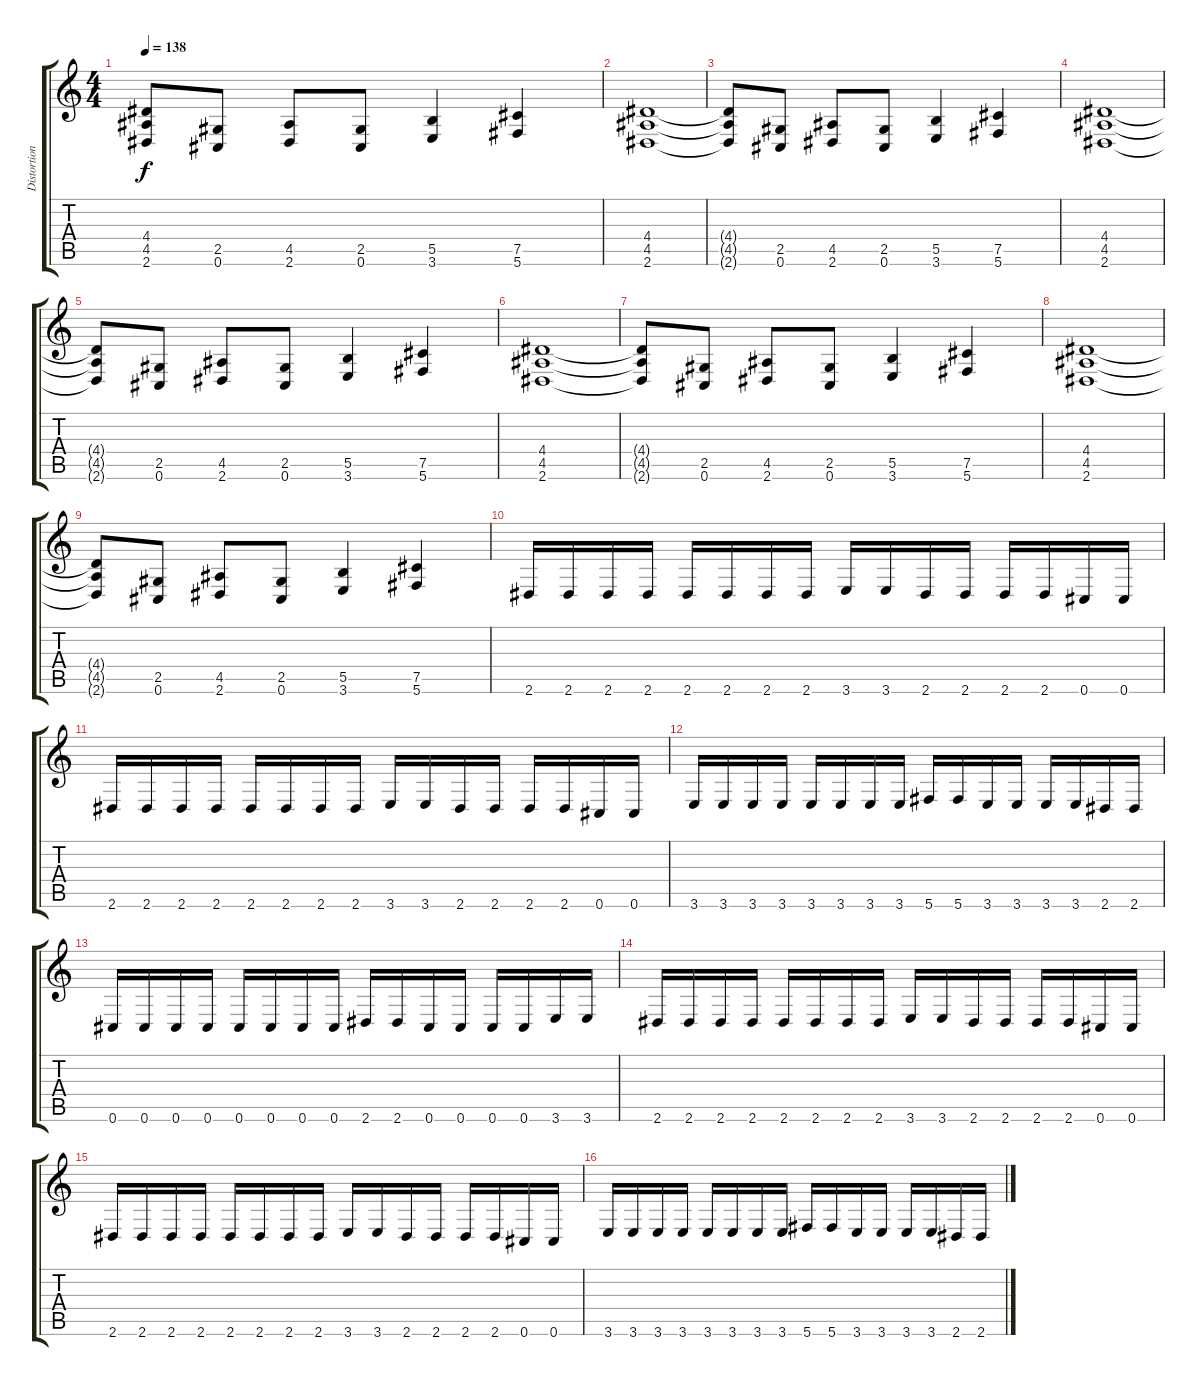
\track ("Distortion guitar 1" "Distortion") {instrument distortionguitar}
\staff {score tabs}
\tuning (Db4 Ab3 E3 B2 Gb2 Db2) {hide}
\ts (4 4)
\tempo 138
\clef g2
\ks c
(4.4{t} 4.5{t} 2.6{t}).8{dy f} (2.5 0.6).8 (4.5 2.6).8 (2.5 0.6).8 (5.5 3.6).4 (7.5 5.6).4 |
(4.4 4.5 2.6).1 |
(4.4{t} 4.5{t} 2.6{t}).8 (2.5 0.6).8 (4.5 2.6).8 (2.5 0.6).8 (5.5 3.6).4 (7.5 5.6).4 |
(4.4 4.5 2.6).1 |
(4.4{t} 4.5{t} 2.6{t}).8 (2.5 0.6).8 (4.5 2.6).8 (2.5 0.6).8 (5.5 3.6).4 (7.5 5.6).4 |
(4.4 4.5 2.6).1 |
(4.4{t} 4.5{t} 2.6{t}).8 (2.5 0.6).8 (4.5 2.6).8 (2.5 0.6).8 (5.5 3.6).4 (7.5 5.6).4 |
(4.4 4.5 2.6).1 |
(4.4{t} 4.5{t} 2.6{t}).8 (2.5 0.6).8 (4.5 2.6).8 (2.5 0.6).8 (5.5 3.6).4 (7.5 5.6).4 |
2.6.16 2.6.16 2.6.16 2.6.16 2.6.16 2.6.16 2.6.16 2.6.16 3.6.16 3.6.16 2.6.16 2.6.16 2.6.16 2.6.16 0.6.16 0.6.16 |
2.6.16 2.6.16 2.6.16 2.6.16 2.6.16 2.6.16 2.6.16 2.6.16 3.6.16 3.6.16 2.6.16 2.6.16 2.6.16 2.6.16 0.6.16 0.6.16 |
3.6.16 3.6.16 3.6.16 3.6.16 3.6.16 3.6.16 3.6.16 3.6.16 5.6.16 5.6.16 3.6.16 3.6.16 3.6.16 3.6.16 2.6.16 2.6.16 |
0.6.16 0.6.16 0.6.16 0.6.16 0.6.16 0.6.16 0.6.16 0.6.16 2.6.16 2.6.16 0.6.16 0.6.16 0.6.16 0.6.16 3.6.16 3.6.16 |
2.6.16 2.6.16 2.6.16 2.6.16 2.6.16 2.6.16 2.6.16 2.6.16 3.6.16 3.6.16 2.6.16 2.6.16 2.6.16 2.6.16 0.6.16 0.6.16 |
2.6.16 2.6.16 2.6.16 2.6.16 2.6.16 2.6.16 2.6.16 2.6.16 3.6.16 3.6.16 2.6.16 2.6.16 2.6.16 2.6.16 0.6.16 0.6.16 |
3.6.16 3.6.16 3.6.16 3.6.16 3.6.16 3.6.16 3.6.16 3.6.16 5.6.16 5.6.16 3.6.16 3.6.16 3.6.16 3.6.16 2.6.16 2.6.16
